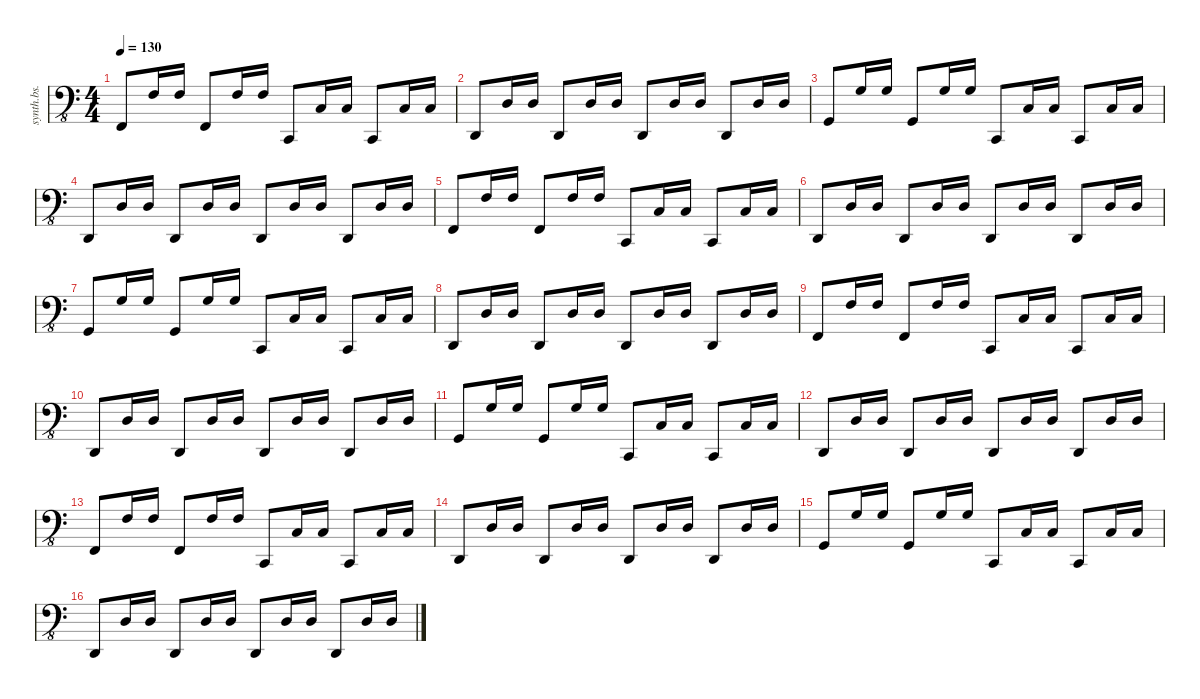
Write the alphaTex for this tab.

\defaultSystemsLayout 4
\hideDynamics
\bracketExtendMode nobrackets
\otherSystemsTrackNameOrientation horizontal
\track ("Synth 2-LH" "synth.bs.") {defaultSystemsLayout 4 instrument synthbass1}
\staff {score}
\tuning (G2 D2 A1 E1 B0)
\displaytranspose 0
\ts (4 4)
\tempo 130
\clef f4
\ottava 8vb
\ks c
1.4.8{dy f beam Up} 3.2.16{beam Up} 3.2.16{beam Up} 1.4.8{beam Up} 3.2.16{beam Up} 3.2.16{beam Up} 1.5.8{beam Up} 3.3.16{beam Up} 3.3.16{beam Up} 1.5.8{beam Up} 3.3.16{beam Up} 3.3.16{beam Up} |
3.5.8{beam Up} 5.3.16{beam Up} 5.3.16{beam Up} 3.5.8{beam Up} 5.3.16{beam Up} 5.3.16{beam Up} 3.5.8{beam Up} 5.3.16{beam Up} 5.3.16{beam Up} 3.5.8{beam Up} 5.3.16{beam Up} 5.3.16{beam Up} |
3.4.8{beam Up} 5.2.16{beam Up} 5.2.16{beam Up} 3.4.8{beam Up} 5.2.16{beam Up} 5.2.16{beam Up} 1.5.8{beam Up} 3.3.16{beam Up} 3.3.16{beam Up} 1.5.8{beam Up} 3.3.16{beam Up} 3.3.16{beam Up} |
3.5.8{beam Up} 5.3.16{beam Up} 5.3.16{beam Up} 3.5.8{beam Up} 5.3.16{beam Up} 5.3.16{beam Up} 3.5.8{beam Up} 5.3.16{beam Up} 5.3.16{beam Up} 3.5.8{beam Up} 5.3.16{beam Up} 5.3.16{beam Up} |
1.4.8{beam Up} 3.2.16{beam Up} 3.2.16{beam Up} 1.4.8{beam Up} 3.2.16{beam Up} 3.2.16{beam Up} 1.5.8{beam Up} 3.3.16{beam Up} 3.3.16{beam Up} 1.5.8{beam Up} 3.3.16{beam Up} 3.3.16{beam Up} |
3.5.8{beam Up} 5.3.16{beam Up} 5.3.16{beam Up} 3.5.8{beam Up} 5.3.16{beam Up} 5.3.16{beam Up} 3.5.8{beam Up} 5.3.16{beam Up} 5.3.16{beam Up} 3.5.8{beam Up} 5.3.16{beam Up} 5.3.16{beam Up} |
3.4.8{beam Up} 5.2.16{beam Up} 5.2.16{beam Up} 3.4.8{beam Up} 5.2.16{beam Up} 5.2.16{beam Up} 1.5.8{beam Up} 3.3.16{beam Up} 3.3.16{beam Up} 1.5.8{beam Up} 3.3.16{beam Up} 3.3.16{beam Up} |
3.5.8{beam Up} 5.3.16{beam Up} 5.3.16{beam Up} 3.5.8{beam Up} 5.3.16{beam Up} 5.3.16{beam Up} 3.5.8{beam Up} 5.3.16{beam Up} 5.3.16{beam Up} 3.5.8{beam Up} 5.3.16{beam Up} 5.3.16{beam Up} |
1.4.8{beam Up} 3.2.16{beam Up} 3.2.16{beam Up} 1.4.8{beam Up} 3.2.16{beam Up} 3.2.16{beam Up} 1.5.8{beam Up} 3.3.16{beam Up} 3.3.16{beam Up} 1.5.8{beam Up} 3.3.16{beam Up} 3.3.16{beam Up} |
3.5.8{beam Up} 5.3.16{beam Up} 5.3.16{beam Up} 3.5.8{beam Up} 5.3.16{beam Up} 5.3.16{beam Up} 3.5.8{beam Up} 5.3.16{beam Up} 5.3.16{beam Up} 3.5.8{beam Up} 5.3.16{beam Up} 5.3.16{beam Up} |
3.4.8{beam Up} 5.2.16{beam Up} 5.2.16{beam Up} 3.4.8{beam Up} 5.2.16{beam Up} 5.2.16{beam Up} 1.5.8{beam Up} 3.3.16{beam Up} 3.3.16{beam Up} 1.5.8{beam Up} 3.3.16{beam Up} 3.3.16{beam Up} |
3.5.8{beam Up} 5.3.16{beam Up} 5.3.16{beam Up} 3.5.8{beam Up} 5.3.16{beam Up} 5.3.16{beam Up} 3.5.8{beam Up} 5.3.16{beam Up} 5.3.16{beam Up} 3.5.8{beam Up} 5.3.16{beam Up} 5.3.16{beam Up} |
1.4.8{beam Up} 3.2.16{beam Up} 3.2.16{beam Up} 1.4.8{beam Up} 3.2.16{beam Up} 3.2.16{beam Up} 1.5.8{beam Up} 3.3.16{beam Up} 3.3.16{beam Up} 1.5.8{beam Up} 3.3.16{beam Up} 3.3.16{beam Up} |
3.5.8{beam Up} 5.3.16{beam Up} 5.3.16{beam Up} 3.5.8{beam Up} 5.3.16{beam Up} 5.3.16{beam Up} 3.5.8{beam Up} 5.3.16{beam Up} 5.3.16{beam Up} 3.5.8{beam Up} 5.3.16{beam Up} 5.3.16{beam Up} |
3.4.8{beam Up} 5.2.16{beam Up} 5.2.16{beam Up} 3.4.8{beam Up} 5.2.16{beam Up} 5.2.16{beam Up} 1.5.8{beam Up} 3.3.16{beam Up} 3.3.16{beam Up} 1.5.8{beam Up} 3.3.16{beam Up} 3.3.16{beam Up} |
3.5.8{beam Up} 5.3.16{beam Up} 5.3.16{beam Up} 3.5.8{beam Up} 5.3.16{beam Up} 5.3.16{beam Up} 3.5.8{beam Up} 5.3.16{beam Up} 5.3.16{beam Up} 3.5.8{beam Up} 5.3.16{beam Up} 5.3.16{beam Up}
